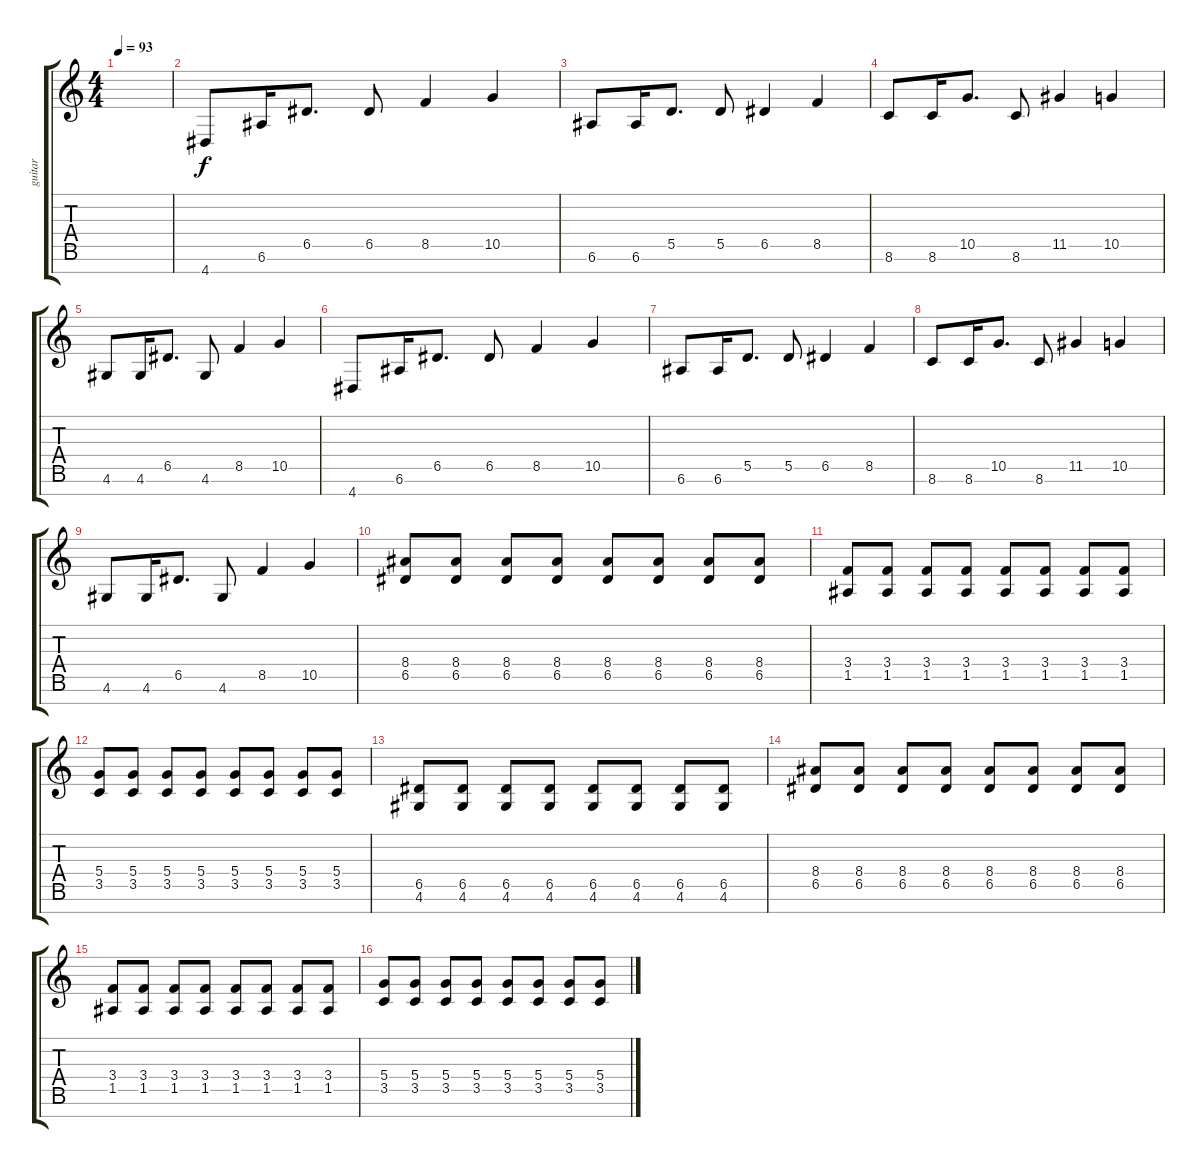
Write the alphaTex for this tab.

\track ("guitar" "guitar") {instrument distortionguitar}
\staff {score tabs}
\tuning (E4 B3 G3 D3 A2 E2 B1) {hide}
\ts (4 4)
\tempo 93
\clef g2
\ks c
|
4.7.8 6.6.16 6.5.8{d} 6.5.8 8.5.4 10.5.4 |
6.6.8 6.6.16 5.5.8{d} 5.5.8 6.5.4 8.5.4 |
8.6.8 8.6.16 10.5.8{d} 8.6.8 11.5.4 10.5.4 |
4.6.8 4.6.16 6.5.8{d} 4.6.8 8.5.4 10.5.4 |
4.7.8 6.6.16 6.5.8{d} 6.5.8 8.5.4 10.5.4 |
6.6.8 6.6.16 5.5.8{d} 5.5.8 6.5.4 8.5.4 |
8.6.8 8.6.16 10.5.8{d} 8.6.8 11.5.4 10.5.4 |
4.6.8 4.6.16 6.5.8{d} 4.6.8 8.5.4 10.5.4 |
(8.4 6.5).8 (8.4 6.5).8 (8.4 6.5).8 (8.4 6.5).8 (8.4 6.5).8 (8.4 6.5).8 (8.4 6.5).8 (8.4 6.5).8 |
(3.4 1.5).8 (3.4 1.5).8 (3.4 1.5).8 (3.4 1.5).8 (3.4 1.5).8 (3.4 1.5).8 (3.4 1.5).8 (3.4 1.5).8 |
(5.4 3.5).8 (5.4 3.5).8 (5.4 3.5).8 (5.4 3.5).8 (5.4 3.5).8 (5.4 3.5).8 (5.4 3.5).8 (5.4 3.5).8 |
(6.5 4.6).8 (6.5 4.6).8 (6.5 4.6).8 (6.5 4.6).8 (6.5 4.6).8 (6.5 4.6).8 (6.5 4.6).8 (6.5 4.6).8 |
(8.4 6.5).8 (8.4 6.5).8 (8.4 6.5).8 (8.4 6.5).8 (8.4 6.5).8 (8.4 6.5).8 (8.4 6.5).8 (8.4 6.5).8 |
(3.4 1.5).8 (3.4 1.5).8 (3.4 1.5).8 (3.4 1.5).8 (3.4 1.5).8 (3.4 1.5).8 (3.4 1.5).8 (3.4 1.5).8 |
(5.4 3.5).8 (5.4 3.5).8 (5.4 3.5).8 (5.4 3.5).8 (5.4 3.5).8 (5.4 3.5).8 (5.4 3.5).8 (5.4 3.5).8
